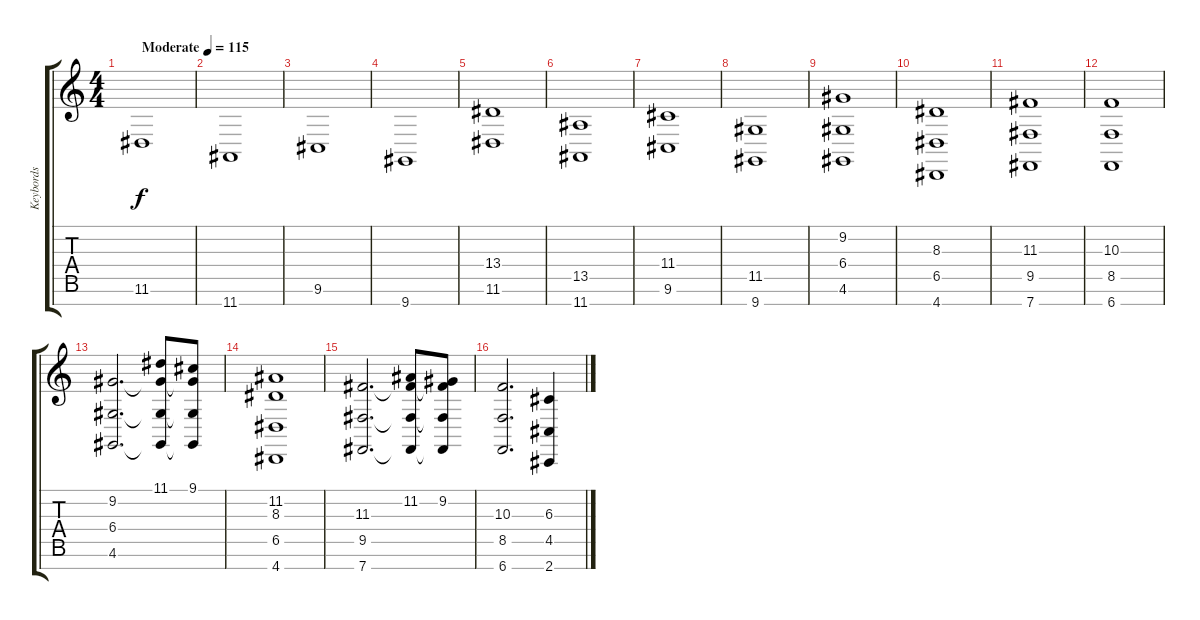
\track ("Keybords" "Keybords") {instrument stringensemble1}
\staff {score tabs}
\tuning (E4 B3 G3 D3 A2 E2 B1) {hide}
\ts (4 4)
\tempo (115 "Moderate")
\clef g2
\ks c
11.6.1{dy f instrument stringensemble1} |
11.7.1 |
9.6.1 |
9.7.1 |
(13.4 11.6).1 |
(13.5 11.7).1 |
(11.4 9.6).1 |
(11.5 9.7).1 |
(9.2 6.4 4.6).1 |
(8.3 6.5 4.7).1 |
(11.3 9.5 7.7).1 |
(10.3 8.5 6.7).1 |
(9.2 6.4 4.6).2{d} (11.1 9.2{t} 6.4{t} 4.6{t}).8 (9.1 9.2{t} 6.4{t} 4.6{t}).8 |
(11.2 8.3 6.5 4.7).1 |
(11.3 9.5 7.7).2{d} (11.2 11.3{t} 9.5{t} 7.7{t}).8 (9.2 11.3{t} 9.5{t} 7.7{t}).8 |
(10.3 8.5 6.7).2{d} (6.3 4.5 2.7).4
